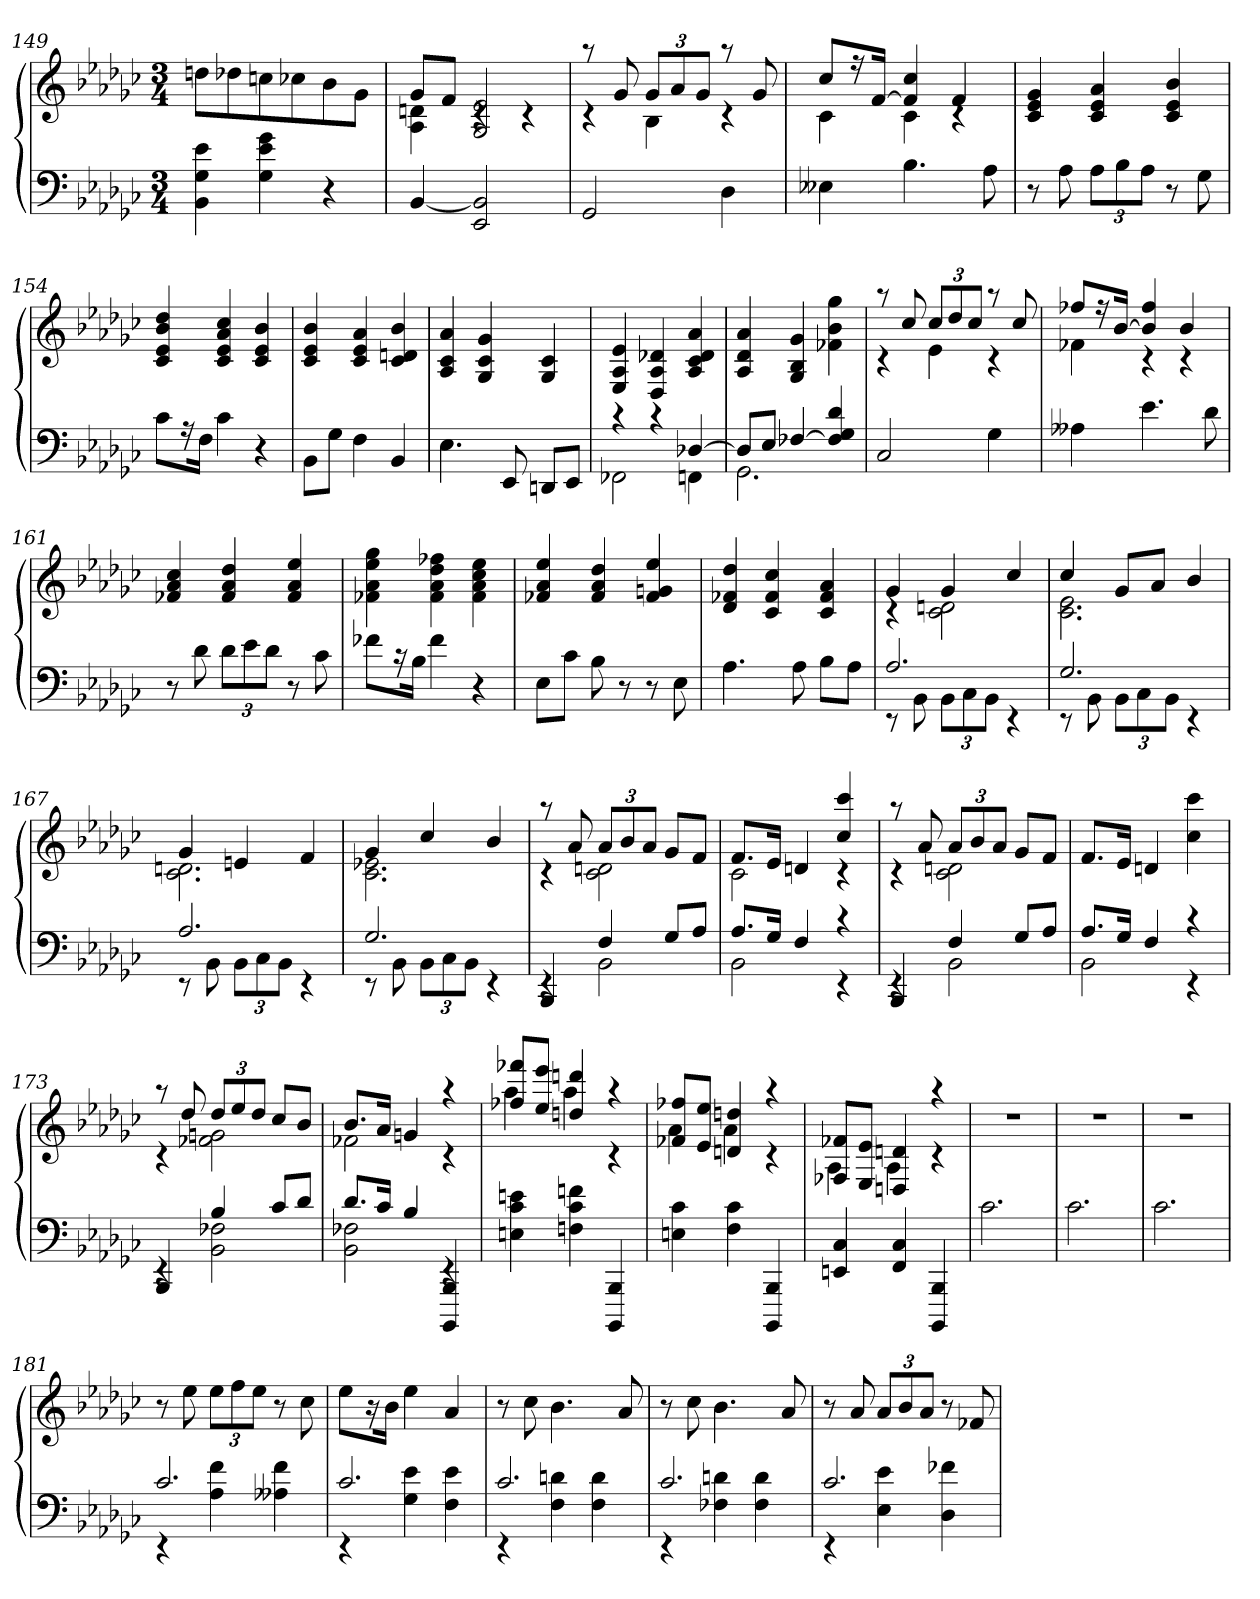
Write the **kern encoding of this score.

**kern	**kern
*part1	*part1
*staff2	*staff1
*clefF4	*clefG2
*k[b-e-a-d-g-c-]	*k[b-e-a-d-g-c-]
*M3/4	*M3/4
=149	=149
4BB- 4G- 4e-	8ddnL
.	8dd-X
4G- 4e- 4g-	8ccn
.	8cc-X
4r	8b-
.	8g-J
=150	=150
*	*^
[4BB-	8g-L	4A- 4dn
.	8fJ	.
2EE- 2BB-]	2G- 2e-	4rc
.	.	4rc
=151	=151	=151
2GG-	8raa	4rc
.	8g-	.
.	12g-L	4B-
.	12a-	.
.	12g-J	.
4D-	8raa	4rc
.	8g-	.
=152	=152	=152
4E--X	8cc-L	4c-
.	16r	.
.	[16fJk	.
4.B-	4f] 4cc-	4c-
.	4f	4rc
8A-	.	.
*	*v	*v
=153	=153
8r	4c- 4e- 4g-
8A-	.
12A-L	4c- 4e- 4a-
12B-	.
12A-J	.
8r	4c- 4e- 4b-
8G-	.
=154	=154
8c-L	4c- 4e- 4b- 4dd-
16r	.
16FJk	.
4c-	4c- 4e- 4a- 4cc-
4r	4c- 4e- 4b-
=155	=155
8BB-L	4c- 4e- 4b-
8G-J	.
4F	4c- 4e- 4a-
4BB-	4c- 4dn 4b-
=156	=156
4.E-	4A- 4c- 4a-
.	4G- 4c- 4g-
8EE-	.
8DDnL	4G- 4c-
8EE-J	.
=157	=157
*^	*
4rc	2FF-X	4E- 4A- 4e-
4rc	.	4D- 4A- 4d-X
[4D-X	4FFn	4A- 4c- 4d- 4a-
=158	=158	=158
8D-L]	2.GG-	4A- 4d- 4a-
8E-J	.	.
[4F-X	.	4G- 4B- 4g-
4F-] 4G- 4d-	.	4f-X 4b- 4gg-
*v	*v	*
=159	=159
*	*^
2C-	8raa	4rc
.	8cc-	.
.	12cc-L	4e-
.	12dd-	.
.	12cc-J	.
4G-	8raa	4rc
.	8cc-	.
=160	=160	=160
4A--X	8ff-XL	4f-X
.	16r	.
.	[16b-Jk	.
4.e-	4b-] 4ff-	4rc
.	4b-	4rc
8d-	.	.
*	*v	*v
=161	=161
8r	4f-X 4a- 4cc-
8d-	.
12d-L	4f- 4a- 4dd-
12e-	.
12d-J	.
8r	4f- 4a- 4ee-
8c-	.
=162	=162
8f-XL	4f-X 4a- 4ee- 4gg-
16r	.
16B-Jk	.
4f-	4f- 4a- 4dd- 4ff-X
4r	4f- 4a- 4cc- 4ee-
=163	=163
8E-L	4f-X 4a- 4ee-
8c-J	.
8B-	4f- 4a- 4dd-
8r	.
8r	4f- 4gn 4ee-
8E-	.
=164	=164
4.A-	4d- 4f-X 4dd-
.	4c- 4f- 4cc-
8A-	.
8B-L	4c- 4f- 4a-
8A-J	.
=165	=165
*^	*^
2.A-	8rEE	4g-	4rc
.	8BB-	.	.
.	12BB-L	4g-	2c- 2dn
.	12C-	.	.
.	12BB-J	.	.
.	4rEE	4cc-	.
=166	=166	=166	=166
2.G-	8rEE	4cc-	2.c- 2.e-
.	8BB-	.	.
.	12BB-L	8g-L	.
.	12C-	.	.
.	.	8a-J	.
.	12BB-J	.	.
.	4rEE	4b-	.
=167	=167	=167	=167
2.A-	8rEE	4g-	2.c- 2.dn
.	8BB-	.	.
.	12BB-L	4en	.
.	12C-	.	.
.	12BB-J	.	.
.	4rEE	4f	.
=168	=168	=168	=168
2.G-	8rEE	4g-	2.c- 2.e-X
.	8BB-	.	.
.	12BB-L	4cc-	.
.	12C-	.	.
.	12BB-J	.	.
.	4rEE	4b-	.
=169	=169	=169	=169
4BBB-	4rEE	8raa	4rc
.	.	8a-	.
4F	2BB-	12a-L	2c- 2dn
.	.	12b-	.
.	.	12a-J	.
8G-L	.	8g-L	.
8A-J	.	8fJ	.
=170	=170	=170	=170
8.A-L	2BB-	8.fL	2c-
16G-Jk	.	16e-Jk	.
4F	.	4dn	.
4rc	4rEE	4cc- 4ccc-	4rc
=171	=171	=171	=171
4BBB-	4rEE	8raa	4rc
.	.	8a-	.
4F	2BB-	12a-L	2c- 2dn
.	.	12b-	.
.	.	12a-J	.
8G-L	.	8g-L	.
8A-J	.	8fJ	.
*	*	*v	*v
=172	=172	=172
8.A-L	2BB-	8.fL
16G-Jk	.	16e-Jk
4F	.	4dn
4rc	4rEE	4cc- 4ccc-
=173	=173	=173
*	*	*^
4BBB-	4rEE	8raa	4rc
.	.	8dd-	.
4B-	2BB- 2F-X	12dd-L	2f-X 2gn
.	.	12ee-	.
.	.	12dd-J	.
8c-L	.	8cc-L	.
8d-J	.	8b-J	.
=174	=174	=174	=174
8.d-L	2BB- 2F-X	8.b-L	2f-X
16c-Jk	.	16a-Jk	.
4B-	.	4gn	.
4BBBB- 4BBB-	4rEE	4raa	4rc
*v	*v	*	*
=175	=175	=175
4En 4c- 4en	8ff-X 8fff-XL	4aa-
.	8ee- 8eee-J	.
4Fn 4c- 4fn	4ddn 4dddn	4aa-
4BBBB- 4BBB-	4raa	4rc
=176	=176	=176
4En 4c-	8f-X 8ff-XL	4a-
.	8e- 8ee-J	.
4F 4c-	4dn 4ddn	4a-
4BBBB- 4BBB-	4raa	4rc
=177	=177	=177
4EEn 4C-	8F-X 8f-XL	4A-
.	8E- 8e-J	.
4FF 4C-	4Dn 4dn	4A-
4BBBB- 4BBB-	4raa	4rc
*	*v	*v
=178	=178
2.c-	2.r
=179	=179
2.c-	2.r
=180	=180
2.c-	2.r
=181	=181
*^	*
2.c-	4rEE	8r
.	.	8ee-
.	4A- 4f	12ee-L
.	.	12ff
.	.	12ee-J
.	4A--X 4f	8r
.	.	8cc-
=182	=182	=182
2.c-	4rEE	8ee-L
.	.	16r
.	.	16b-Jk
.	4G- 4e-	4ee-
.	4F 4e-	4a-
=183	=183	=183
2.c-	4rEE	8r
.	.	8cc-
.	4F 4dn	4.b-
.	4F 4d	.
.	.	8a-
=184	=184	=184
2.c-	4rEE	8r
.	.	8cc-
.	4F-X 4dn	4.b-
.	4F- 4d	.
.	.	8a-
=185	=185	=185
2.c-	4rEE	8r
.	.	8a-
.	4E- 4e-	12a-L
.	.	12b-
.	.	12a-J
.	4D- 4f-X	8r
.	.	8f-X
*v	*v	*
=	=
*-	*-
